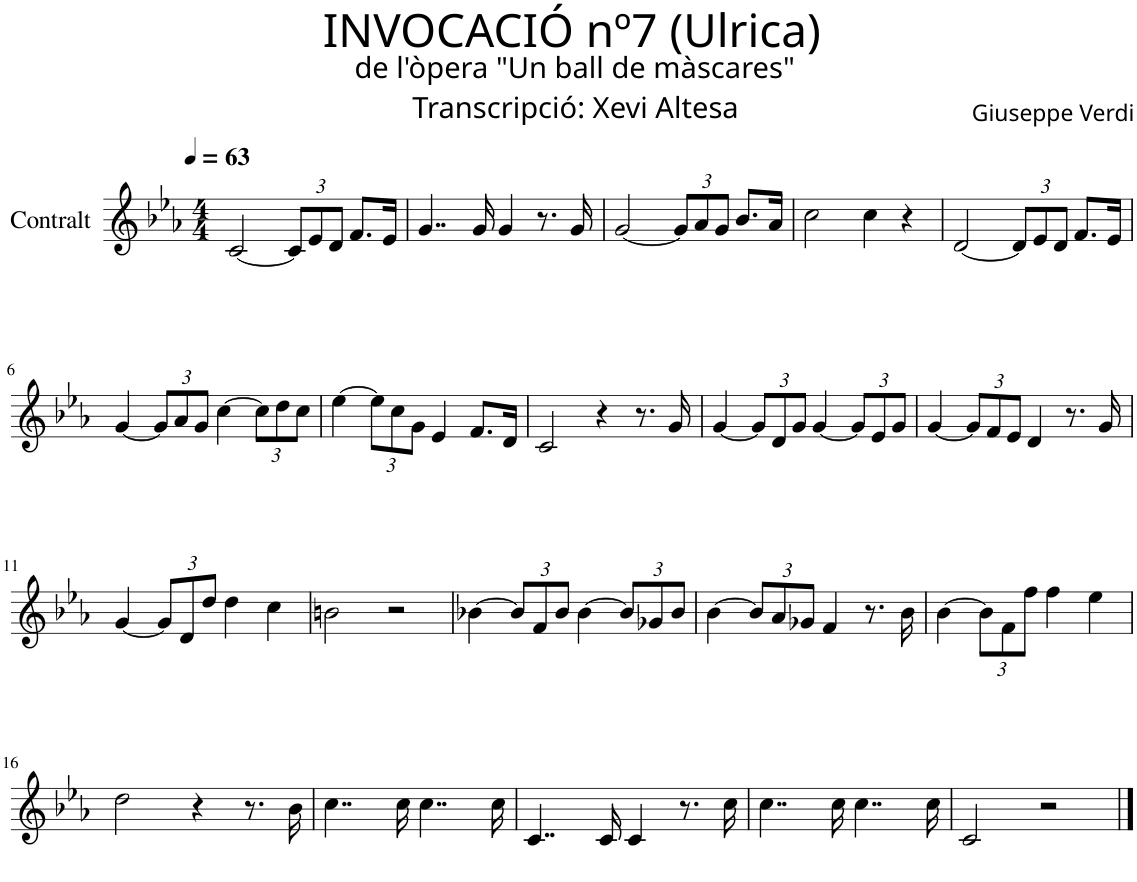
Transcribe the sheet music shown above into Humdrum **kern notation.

**kern
*part1
*staff1
*I"Contralt
*clefG2
*k[b-e-a-]
*c:
*M4/4
*MM63
=1
[<2c/
*Xbrackettup
12c/L]
12e-/
12d/J
8.f/L
16e-/Jk
=2
4..g/
16g/
4g/
8.r
16g/
=3
[<2g/
12g/L]
12a-/
12g/J
8.b-/L
16a-/Jk
=4
2cc\
4cc\
4r
=5
[<2d/
12d/L]
12e-/
12d/J
8.f/L
16e-/Jk
!!LO:LB:g=z
=6
[<4g/
12g/L]
12a-/
12g/J
[>4cc\
12cc\L]
12dd\
12cc\J
=7
[>4ee-\
12ee-\L]
12cc\
12g\J
4e-/
8.f/L
16d/Jk
=8
2c/
4r
8.r
16g/
=9
[<4g/
12g/L]
12d/
12g/J
[<4g/
12g/L]
12e-/
12g/J
=10
[<4g/
12g/L]
12f/
12e-/J
4d/
8.r
16g/
!!LO:LB:g=z
=11
[<4g/
12g/L]
12d/
12dd/J
4dd\
4cc\
=12
2bn\
2r
=13
[>4b-X\
12b-/L]
12f/
12b-/J
[>4b-\
12b-/L]
12g-X/
12b-/J
=14
[>4b-\
12b-/L]
12a-/
12g-X/J
4f/
8.r
16b-\
=15
[>4b-\
12b-\L]
12f\
12ff\J
4ff\
4ee-\
!!LO:LB:g=z
=16
2dd\
4r
8.r
16b-\
=17
4..cc\
16cc\
4..cc\
16cc\
=18
4..c/
16c/
4c/
8.r
16cc\
=19
4..cc\
16cc\
4..cc\
16cc\
=20
2c/
2r
==
*-
